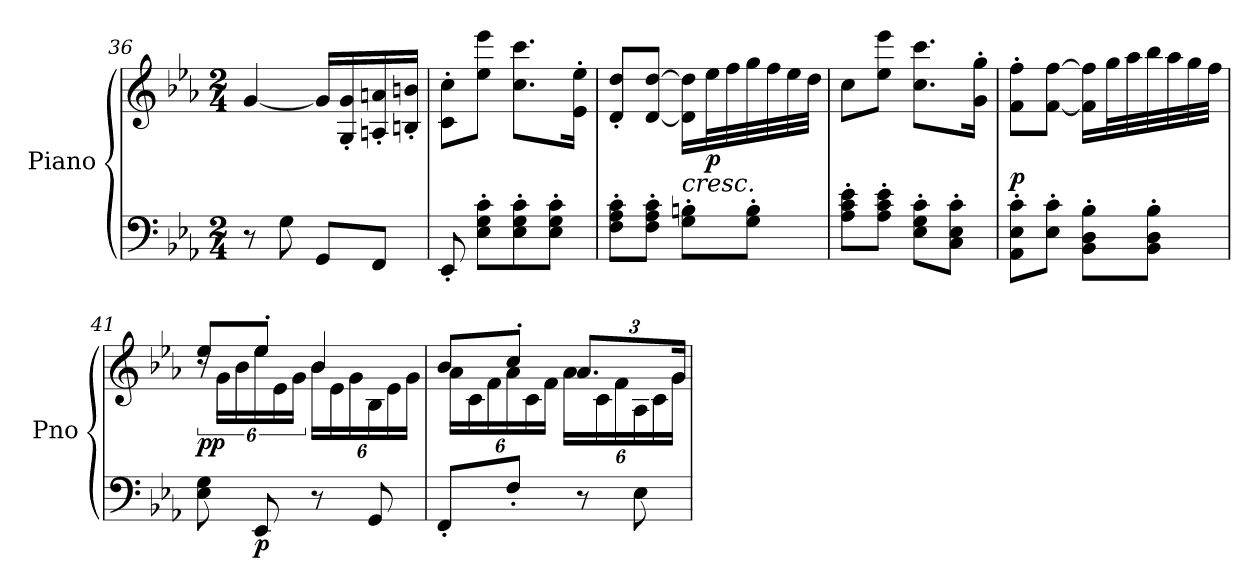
**kern	**kern	**dynam
*part1	*part1	*part1
*staff2	*staff1	*staff1/2
*I"Piano	*	*
*I'Pno	*	*
*clefF4	*clefG2	*
*k[b-e-a-]	*k[b-e-a-]	*
*M2/4	*M2/4	*
=36	=36	=36
8r	[4g/	.
8G\	.	.
8GG/L	16g/LL]	.
.	16G/' 16g/'	.
8FF/J	16An/' 16an/'	.
.	16Bn/' 16bn/'JJ	.
=37	=37	=37
8EE-'/	8c\' 8cc\'L	.
8E-\' 8G\' 8c\'L	8ee-\ 8eee-\J	.
8E-\' 8G\' 8c\'	8.cc\ 8.ccc\L	.
8E-\' 8G\' 8c\'J	.	.
.	16e-\' 16ee-\'Jk	.
=38	=38	=38
8F\' 8A-\' 8c\'L	8d/' 8dd/'L	.
8F\' 8A-\' 8c\'J	[8d/ [8dd/J	.
!LO:TX:a:i:t=cresc.	!	!
8G\' 8Bn\'L	16d\] 16dd\]LL	.
!	!	!LO:DY:b
.	32ee-\L	p
.	32ff\	.
8G\' 8B\'J	32gg\	.
.	32ff\	.
.	32ee-\	.
.	32dd\JJJ	.
=39	=39	=39
8A-\' 8c\' 8e-\'L	8cc\L	.
8A-\' 8c\' 8e-\'J	8ee-\ 8eee-\J	.
8E-\' 8G\' 8c\'L	8.cc\ 8.ccc\L	.
8C\' 8E-\' 8c\'J	.	.
.	16g\' 16gg\'Jk	.
=40	=40	=40
!	!	!LO:DY:a=2
8AA-\' 8E-\' 8c\'L	8f\' 8ff\'L	p
8E-\' 8c\'J	[8f\ [8ff\J	.
8BB-\' 8D\' 8B-\'L	16f\] 16ff\]LL	.
.	32gg\L	.
.	32aa-\	.
8BB-\' 8D\' 8B-\'J	32bb-\	.
.	32aa-\	.
.	32gg\	.
.	32ff\JJJ	.
!!LO:LB:g=z
=41	=41	=41
*	*^	*
!	!	!	!LO:DY:b
8E-\ 8G\	8ee-/L	24rdd	pp
.	.	24g\LL	.
.	.	24b-\	.
*	*	*Xbrackettup	*
!	!	!	!LO:DY:b=2
8EE-/	8ee-'/J	24ee-\	p
.	.	24e-\	.
.	.	24g\JJ	.
8r	4b-/	24b-\LL	.
.	.	24e-\	.
.	.	24g\	.
8GG/	.	24B-\	.
.	.	24e-\	.
.	.	24g\JJ	.
=42	=42	=42	=42
8FF'/L	8b-/L	24a-\LL	.
.	.	24c\	.
.	.	24f\	.
8F'/J	8cc'/J	24a-\	.
.	.	24c\	.
.	.	24f\JJ	.
*	*brackettup	*Xbrackettup	*
8r	12.a-/L	24a-\LL	.
.	.	24c\	.
.	.	24f\	.
8E-\	12ryy	24A-\	.
.	.	24c\	.
.	24g/Jk	24g\JJ	.
*	*v	*v	*
=	=	=
*-	*-	*-
